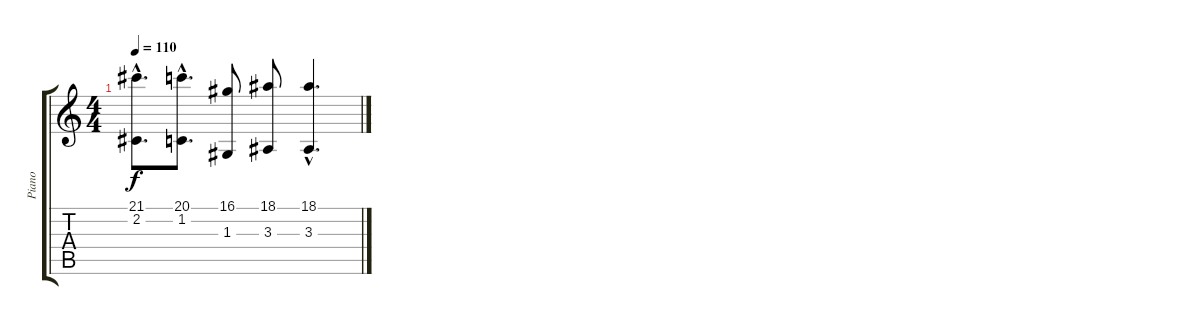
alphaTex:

\track ("Piano" "Piano") {instrument acousticgrandpiano}
\staff {score tabs}
\tuning (E4 B3 G3 D3 A2 E2) {hide}
\ts (4 4)
\tempo 110
\clef g2
\ks c
(21.1{hac} 2.2{hac}).8{d dy f} (20.1{hac} 1.2{hac}).8{d} (16.1 1.3).8 (18.1 3.3).8 (18.1{hac} 3.3{hac}).4{d}
